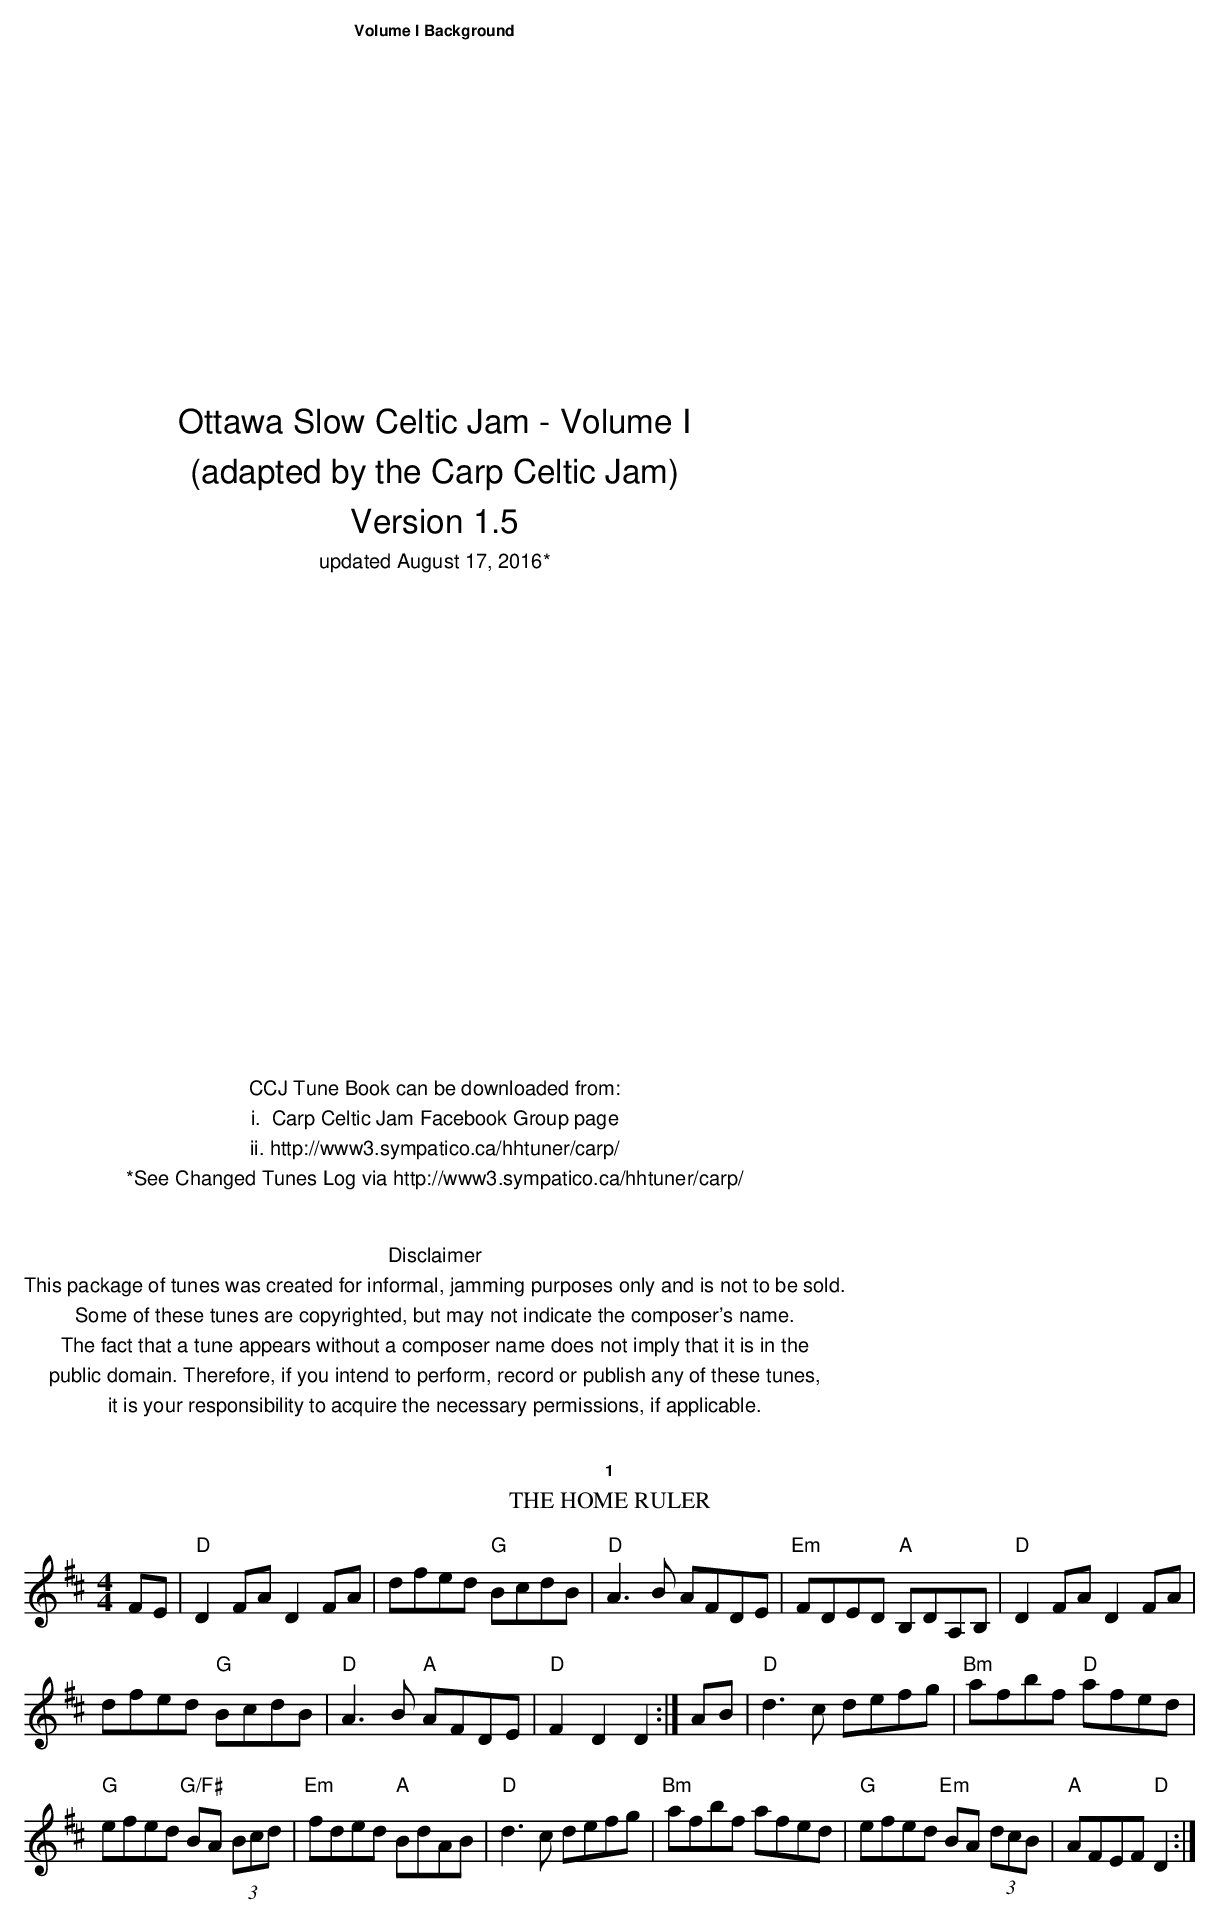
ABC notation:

X:1
T:The Home Ruler
M:4/4
L:1/8
K:D
FE|"D"D2FA D2FA|dfed "G"BcdB|"D"A3B AFDE|"Em"FDED "A"B,DA,B,| "D"D2FA D2FA|
dfed "G"BcdB|"D"A3B "A"AFDE|"D"F2D2 D2:| AB|"D"d3c defg|"Bm"afbf "D"afed|
"G"efed "G/F#" BA (3Bcd|"Em"fded "A"BdAB|\
"D"d3c defg|"Bm"afbf afed|"G"efed "Em"BA (3dcB|"A"AFEF "D"D2:|
